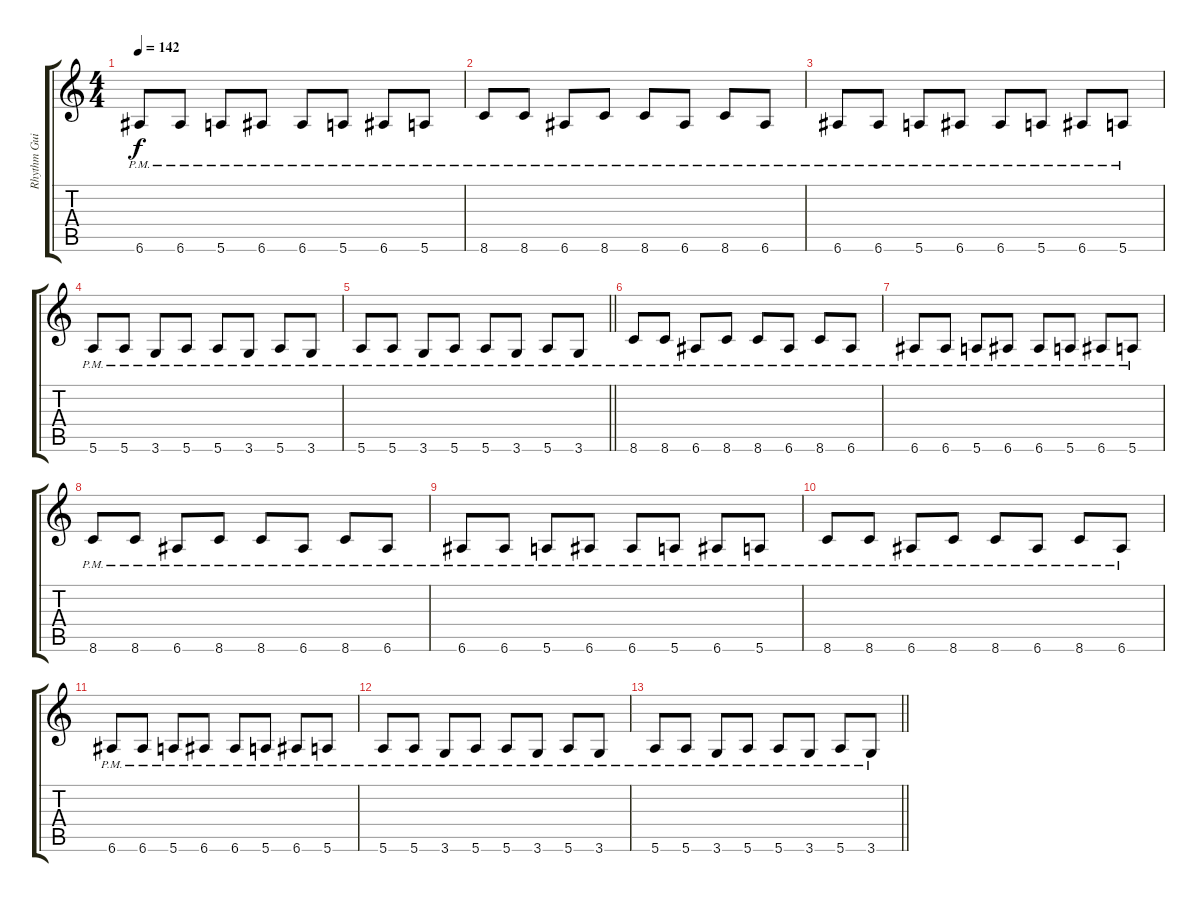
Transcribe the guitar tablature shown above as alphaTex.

\track ("Rhythm Guitar" "Rhythm Gui") {instrument acousticguitarsteel}
\staff {score tabs}
\tuning (E4 B3 G3 D3 A2 E2) {hide}
\ts (4 4)
\tempo 142
\clef g2
\ks c
6.6{pm}.8{dy f} 6.6{pm}.8 5.6{pm}.8 6.6{pm}.8 6.6{pm}.8 5.6{pm}.8 6.6{pm}.8 5.6{pm}.8 |
8.6{pm}.8 8.6{pm}.8 6.6{pm}.8 8.6{pm}.8 8.6{pm}.8 6.6{pm}.8 8.6{pm}.8 6.6{pm}.8 |
6.6{pm}.8 6.6{pm}.8 5.6{pm}.8 6.6{pm}.8 6.6{pm}.8 5.6{pm}.8 6.6{pm}.8 5.6{pm}.8 |
5.6{pm}.8 5.6{pm}.8 3.6{pm}.8 5.6{pm}.8 5.6{pm}.8 3.6{pm}.8 5.6{pm}.8 3.6{pm}.8 |
\barLineRight lightlight
5.6{pm}.8 5.6{pm}.8 3.6{pm}.8 5.6{pm}.8 5.6{pm}.8 3.6{pm}.8 5.6{pm}.8 3.6{pm}.8 |
8.6{pm}.8{volume 4} 8.6{pm}.8 6.6{pm}.8 8.6{pm}.8 8.6{pm}.8 6.6{pm}.8 8.6{pm}.8 6.6{pm}.8 |
6.6{pm}.8 6.6{pm}.8 5.6{pm}.8 6.6{pm}.8 6.6{pm}.8 5.6{pm}.8 6.6{pm}.8 5.6{pm}.8 |
8.6{pm}.8 8.6{pm}.8 6.6{pm}.8 8.6{pm}.8 8.6{pm}.8 6.6{pm}.8 8.6{pm}.8 6.6{pm}.8 |
6.6{pm}.8 6.6{pm}.8 5.6{pm}.8 6.6{pm}.8 6.6{pm}.8 5.6{pm}.8 6.6{pm}.8 5.6{pm}.8 |
8.6{pm}.8{volume 0} 8.6{pm}.8 6.6{pm}.8 8.6{pm}.8 8.6{pm}.8 6.6{pm}.8 8.6{pm}.8 6.6{pm}.8 |
6.6{pm}.8 6.6{pm}.8 5.6{pm}.8 6.6{pm}.8 6.6{pm}.8 5.6{pm}.8 6.6{pm}.8 5.6{pm}.8 |
5.6{pm}.8 5.6{pm}.8 3.6{pm}.8 5.6{pm}.8 5.6{pm}.8 3.6{pm}.8 5.6{pm}.8 3.6{pm}.8 |
\barLineRight lightlight
5.6{pm}.8 5.6{pm}.8 3.6{pm}.8 5.6{pm}.8 5.6{pm}.8 3.6{pm}.8 5.6{pm}.8 3.6{pm}.8
